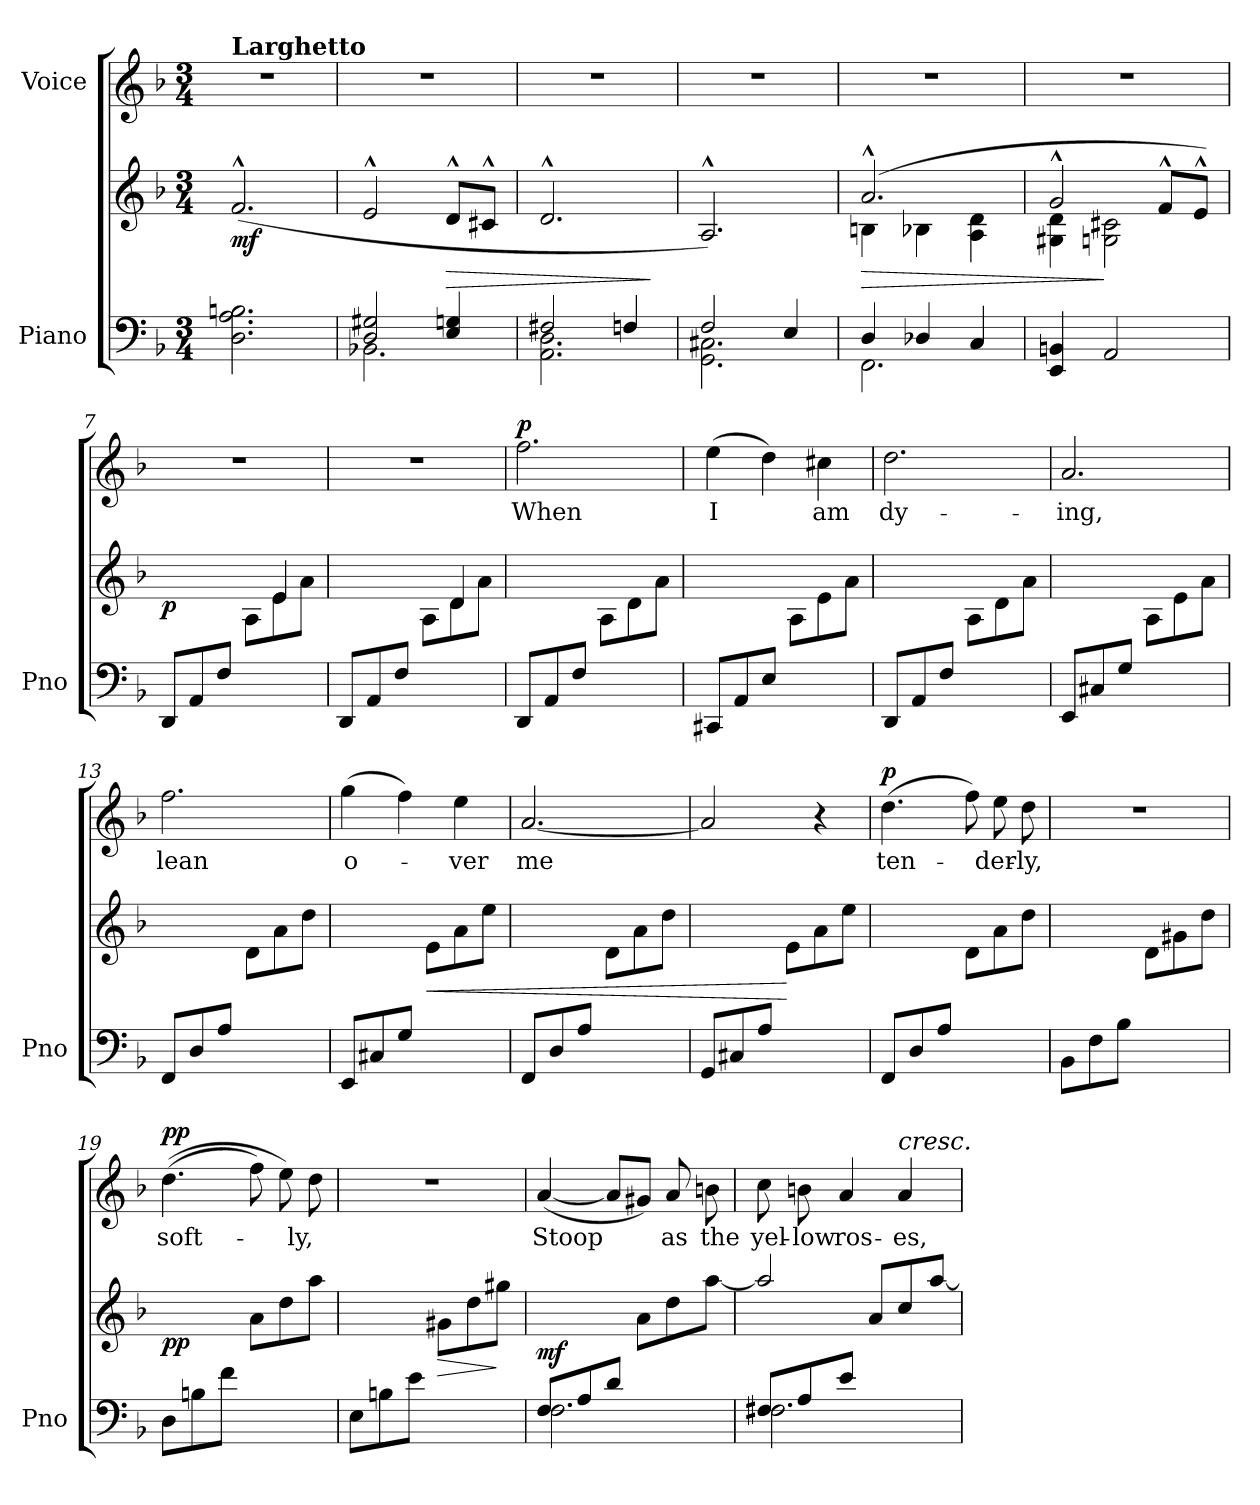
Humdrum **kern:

**kern	**kern	**dynam	**kern	**text	**dynam
*part2	*part2	*part2	*part1	*part1	*part1
*staff3	*staff2	*staff2/3	*staff1	*staff1	*staff1
*I"Piano	*	*	*I"Voice	*	*
*I'Pno	*	*	*	*	*
*clefF4	*clefG2	*	*clefG2	*	*
*k[b-]	*k[b-]	*	*k[b-]	*	*
*M3/4	*M3/4	*	*M3/4	*	*
*MM92	*MM92	*	*MM92	*	*
=1	=1	=1	=1	=1	=1
!	!	!	!LO:TX:a:B:t=Larghetto	!	!
!	!	!LO:DY:b	!	!	!
2.D\ 2.A\ 2.Bn\	(2.f^^/	mf	2.r	.	.
=2	=2	=2	=2	=2	=2
*^	*	*	*	*	*
2D/ 2G#X/	2.BB-X\	2e^^/	.	2.r	.	.
!	!	!	!LO:HP:b	!	!	!
4E/ 4Gn/	.	8d^^/L	>	.	.	.
.	.	8c#X^^/J	.	.	.	.
=3	=3	=3	=3	=3	=3	=3
2F#X/	2.AA\ 2.D\	2.d^^/	.	2.r	.	.
4Fn/	.	.	.	.	.	.
*v	*v	*	*	*	*	*
.	.	]	.	.	.
=4	=4	=4	=4	=4	=4
*^	*	*	*	*	*
2F/	2.GG\ 2.C#X\	2.A^^/)	.	2.r	.	.
4E/	.	.	.	.	.	.
=5	=5	=5	=5	=5	=5	=5
!	!	!	!LO:HP:b	!	!	!
*	*	*^	*	*	*	*
!	!	!	!	!LO:HP:n=1:b	!	!	!
4D/	2.FF\	(2.a^^/	4Bn\	> >	2.r	.	.
4D-X/	.	.	4B-X\	.	.	.	.
4C/	.	.	4A\ 4d\	.	.	.	.
*v	*v	*	*	*	*	*	*
=6	=6	=6	=6	=6	=6	=6
4EE/ 4BBn/	2g^^/	4G#X\ 4d\	.	2.r	.	.
2AA/	.	2Gn\ 2c#X\	] ]	.	.	.
.	8f^^/L	.	.	.	.	.
.	8e^^/J)	.	.	.	.	.
=7	=7	=7	=7	=7	=7	=7
!	!	!	!LO:DY:b	!	!	!
(8DD/L	2ryy	4.ryy	p	2.r	.	.
8AA/	.	.	.	.	.	.
8F/J	.	.	.	.	.	.
4.ryy	.	8A\L	.	.	.	.
.	4e/	8e\	.	.	.	.
.	.	8a\J)	.	.	.	.
=8	=8	=8	=8	=8	=8	=8
(8DD/L	2ryy	4.ryy	.	2.r	.	.
8AA/	.	.	.	.	.	.
8F/J	.	.	.	.	.	.
4.ryy	.	8A\L	.	.	.	.
.	4d/	8d\	.	.	.	.
.	.	8a\J)	.	.	.	.
=9	=9	=9	=9	=9	=9	=9
!	!	!	!	!	!	!LO:DY:a
(8DD/L	2.ryy	4.ryy	.	2.ff\	When	p
8AA/	.	.	.	.	.	.
8F/J	.	.	.	.	.	.
4.ryy	.	8A\L	.	.	.	.
.	.	8d\	.	.	.	.
.	.	8a\J)	.	.	.	.
=10	=10	=10	=10	=10	=10	=10
(8CC#X/L	2.ryy	4.ryy	.	(4ee\	I	.
8AA/	.	.	.	.	.	.
8E/J	.	.	.	4dd\)	.	.
4.ryy	.	8A\L	.	.	.	.
.	.	8e\	.	4cc#X\	am	.
.	.	8a\J)	.	.	.	.
=11	=11	=11	=11	=11	=11	=11
(8DD/L	2.ryy	4.ryy	.	2.dd\	dy-	.
8AA/	.	.	.	.	.	.
8F/J	.	.	.	.	.	.
4.ryy	.	8A\L	.	.	.	.
.	.	8d\	.	.	.	.
.	.	8a\J)	.	.	.	.
=12	=12	=12	=12	=12	=12	=12
(8EE/L	2.ryy	4.ryy	.	2.a/	-ing,	.
8C#X/	.	.	.	.	.	.
8G/J	.	.	.	.	.	.
4.ryy	.	8A\L	.	.	.	.
.	.	8e\	.	.	.	.
.	.	8a\J)	.	.	.	.
=13	=13	=13	=13	=13	=13	=13
(8FF/L	2.ryy	4.ryy	.	2.ff\	lean	.
8D/	.	.	.	.	.	.
8A/J	.	.	.	.	.	.
4.ryy	.	8d\L	.	.	.	.
.	.	8a\	.	.	.	.
.	.	8dd\J)	.	.	.	.
=14	=14	=14	=14	=14	=14	=14
(8EE/L	2.ryy	4.ryy	.	(4gg\	o-	.
8C#X/	.	.	.	.	.	.
8G/J	.	.	.	4ff\)	.	.
!	!	!	!LO:HP:b	!	!	!
4.ryy	.	8e\L	<	.	.	.
.	.	8a\	.	4ee\	-ver	.
.	.	8ee\J)	.	.	.	.
=15	=15	=15	=15	=15	=15	=15
(8FF/L	2.ryy	4.ryy	.	[2.a/	me	.
8D/	.	.	.	.	.	.
8A/J	.	.	.	.	.	.
4.ryy	.	8d\L	.	.	.	.
.	.	8a\	.	.	.	.
.	.	8dd\J)	.	.	.	.
=16	=16	=16	=16	=16	=16	=16
(8GG/L	2.ryy	4.ryy	.	2a/]	.	.
8C#X/	.	.	.	.	.	.
8A/J	.	.	.	.	.	.
4.ryy	.	8e\L	[	.	.	.
.	.	8a\	.	4r	.	.
.	.	8ee\J)	.	.	.	.
=17	=17	=17	=17	=17	=17	=17
!	!	!	!	!	!	!LO:DY:a
(8FF/L	2.ryy	4.ryy	.	(4.dd\	ten-	p
8D/	.	.	.	.	.	.
8A/J	.	.	.	.	.	.
4.ryy	.	8d\L	.	8ff\)	.	.
.	.	8a\	.	8ee\	-der-	.
.	.	8dd\J)	.	8dd\	-ly,	.
=18	=18	=18	=18	=18	=18	=18
(8BB-\L	2.ryy	4.ryy	.	2.r	.	.
8F\	.	.	.	.	.	.
8B-\J	.	.	.	.	.	.
4.ryy	.	8d\L	.	.	.	.
.	.	8g#X\	.	.	.	.
.	.	8dd\J)	.	.	.	.
=19	=19	=19	=19	=19	=19	=19
!	!	!	!LO:DY:b	!	!	!LO:DY:a
(8D\L	2.ryy	4.ryy	pp	((4.dd\	soft-	pp
8Bn\	.	.	.	.	.	.
8f\J	.	.	.	.	.	.
4.ryy	.	8a\L	.	8ff\)	.	.
.	.	8dd\	.	8ee\)	.	.
.	.	8aa\J)	.	8dd\	-ly,	.
=20	=20	=20	=20	=20	=20	=20
(8E\L	2.ryy	4.ryy	.	2.r	.	.
8Bn\	.	.	.	.	.	.
8e\J	.	.	.	.	.	.
!	!	!	!LO:HP:b	!	!	!
4.ryy	.	8g#X\L	>	.	.	.
.	.	8dd\	.	.	.	.
.	.	8gg#X\J)	]	.	.	.
=21	=21	=21	=21	=21	=21	=21
*^	*	*	*	*	*	*
!	!	!	!	!LO:DY:a=2	!	!	!LO:DY:a
!	!	!	!	!	!	!	!LO:DY:n=1:a
(8F/L	2.F\	2.ryy	4.ryy	mf	([4a/	Stoop	mf other-dynamics
8A/	.	.	.	.	.	.	.
8d/J	.	.	.	.	8a/L]	.	.
4.ryy	.	.	8a\L	.	8g#X/J)	.	.
.	.	.	8dd\	.	8a/	as	.
.	.	.	[>8aa\J)	.	8bn\	the	.
=22	=22	=22	=22	=22	=22	=22	=22
(>8F#X/L	2.F#\	2aa/]	4.ryy	.	8cc\	yel-	.
8A/	.	.	.	.	8bn\	-low	.
8e/J	.	.	.	.	4a/	ros-	.
4.ryy	.	.	8a/L	.	.	.	.
!	!	!	!	!	!LO:TX:a:i:t=cresc.	!	!
.	.	4ryy	8cc/	.	4a/	-es,	.
.	.	.	[8aa/J)	.	.	.	.
*v	*v	*	*	*	*	*	*
*	*v	*v	*	*	*	*
=	=	=	=	=	=
*-	*-	*-	*-	*-	*-
